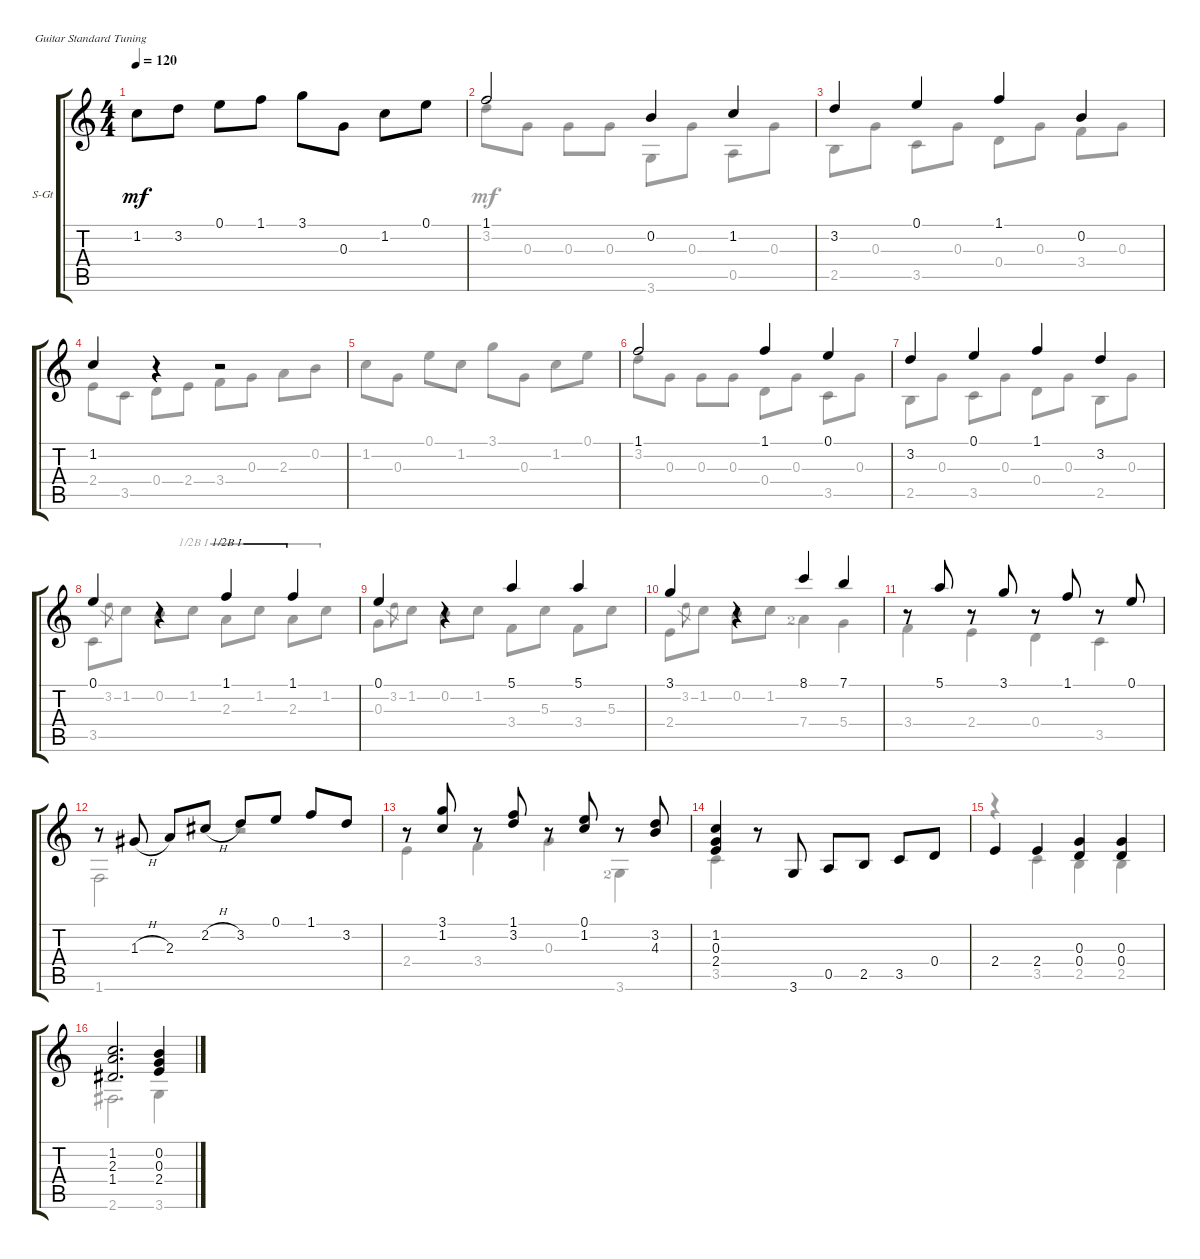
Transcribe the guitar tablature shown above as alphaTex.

\defaultSystemsLayout 4
\bracketExtendMode groupsimilarinstruments
\firstSystemTrackNameOrientation horizontal
\otherSystemsTrackNameOrientation horizontal
\track ("Steel Guitar" "S-Gt") {instrument acousticguitarsteel}
\staff {score tabs}
\tuning (E4 B3 G3 D3 A2 E2)
\voice
\ts (4 4)
\tempo 120
\clef g2
\ks c
1.2.8{dy mf} 3.2.8 0.1.8 1.1.8 3.1.8 0.3.8 1.2.8 0.1.8 |
1.1.2 0.2.4 1.2.4 |
3.2.4 0.1.4 1.1.4 0.2.4 |
1.2.4 r.4 r.2 |
|
1.1.2 1.1.4 0.1.4 |
3.2.4 0.1.4 1.1.4 3.2.4 |
0.1.4 r.4 1.1.4{barre (1 half)} 1.1.4{barre (1 half)} |
0.1.4 r.4 5.1.4 5.1.4 |
3.1.4 r.4 8.1.4 7.1.4 |
r.8 5.1.8 r.8 3.1.8 r.8 1.1.8 r.8 0.1.8 |
r.8 1.3{h}.8 2.3.8 2.2{h}.8 3.2.8 0.1.8 1.1.8 3.2.8 |
r.8 (3.1 1.2).8 r.8 (1.1 3.2).8 r.8 (1.2 0.1).8 r.8 (3.2 4.3).8 |
(1.2 0.3 2.4).4 r.8 3.6.8 0.5.8 2.5.8 3.5.8 0.4.8 |
2.4.4 2.4.4 (0.4 0.3).4 (0.3 0.4).4 |
(2.3 1.2 1.4).2{d} (2.4 0.3 0.2).4
\voice
\clef g2
\ottava regular
\simile none
\ks c
|
3.2.8 0.3.8 0.3.8 0.3.8 3.6.8 0.3.8 0.5.8 0.3.8 |
2.5.8 0.3.8 3.5.8 0.3.8 0.4.8 0.3.8 3.4.8 0.3.8 |
2.4.8 3.5.8 0.4.8 2.4.8 3.4.8 0.3.8 2.3.8 0.2.8 |
1.2.8 0.3.8 0.1.8 1.2.8 3.1.8 0.3.8 1.2.8 0.1.8 |
3.2.8 0.3.8 0.3.8 0.3.8 0.4.8 0.3.8 3.5.8 0.3.8 |
2.5.8 0.3.8 3.5.8 0.3.8 0.4.8 0.3.8 2.5.8 0.3.8 |
3.5.8 3.2.8{gr} 1.2.8 0.2.8 1.2.8{barre (1 half)} 2.3.8{barre (1 half)} 1.2.8{barre (1 half)} 2.3.8{barre (1 half)} 1.2.8{barre (1 half)} |
0.3.8 3.2.8{gr} 1.2.8 0.2.8 1.2.8 3.4.8 5.3.8 3.4.8 5.3.8 |
2.4.8 3.2.8{gr} 1.2.8 0.2.8 1.2.8 7.4{lf 3}.4 5.4.4 |
3.4.4 2.4.4 0.4.4 3.5.4 |
1.6.2 r.2 |
2.4.4 3.4.4 0.3.4 3.6{lf 3}.4 |
3.5.4 |
r.4 3.5.4 2.5.4 2.5.4 |
2.6.2{d} 3.6.4
